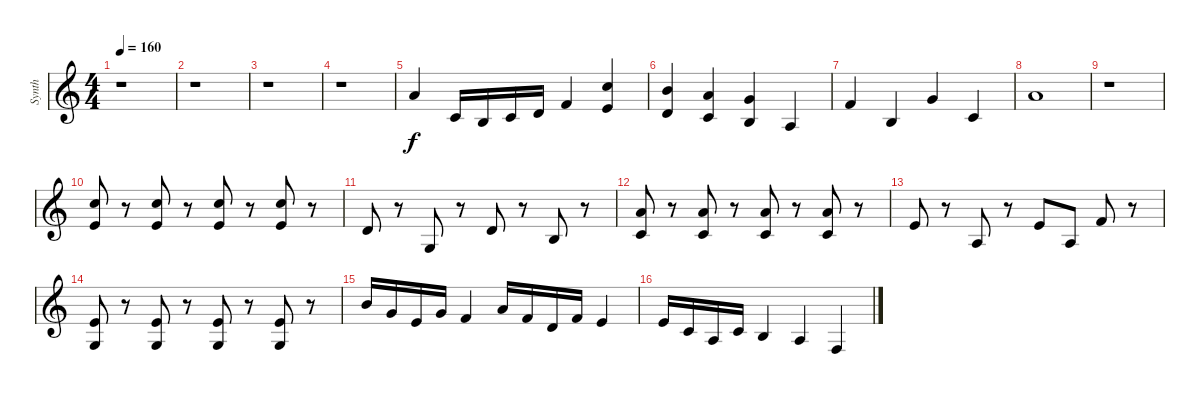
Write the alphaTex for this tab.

\track ("Synth" "Synth") {instrument acousticgrandpiano}
\staff {score}
\tuning (E4 B3 G3 D3 A2 E2) {hide}
\ts (4 4)
\tempo 160
\clef g2
\ks c
r.1{dy f} |
r.1 |
r.1 |
r.1 |
5.1.4 5.3.16 4.3.16 5.3.16 7.3.16 10.3.4 (8.1 9.3).4 |
(7.1 7.3).4 (5.1 5.3).4 (3.1 4.3).4 2.3.4 |
1.1.4 4.3.4 3.1.4 5.3.4 |
5.1.1 |
r.1 |
(8.1 9.3).8 r.8 (8.1 9.3).8 r.8 (8.1 9.3).8 r.8 (8.1 9.3).8 r.8 |
7.3.8 r.8 5.4.8 r.8 7.3.8 r.8 4.3.8 r.8 |
(5.1 5.3).8 r.8 (5.1 5.3).8 r.8 (5.1 5.3).8 r.8 (5.1 5.3).8 r.8 |
9.3.8 r.8 7.4.8 r.8 9.3.8 7.4.8 10.3.8 r.8 |
(9.3 10.5).8 r.8 (9.3 10.5).8 r.8 (9.3 10.5).8 r.8 (9.3 10.5).8 r.8 |
7.1.16 8.2.16 9.3.16 8.2.16 6.2.4 5.1.16 6.2.16 7.3.16 6.2.16 5.2.4 |
0.1.16 1.2.16 2.3.16 1.2.16 0.2.4 2.3.4 3.4.4
